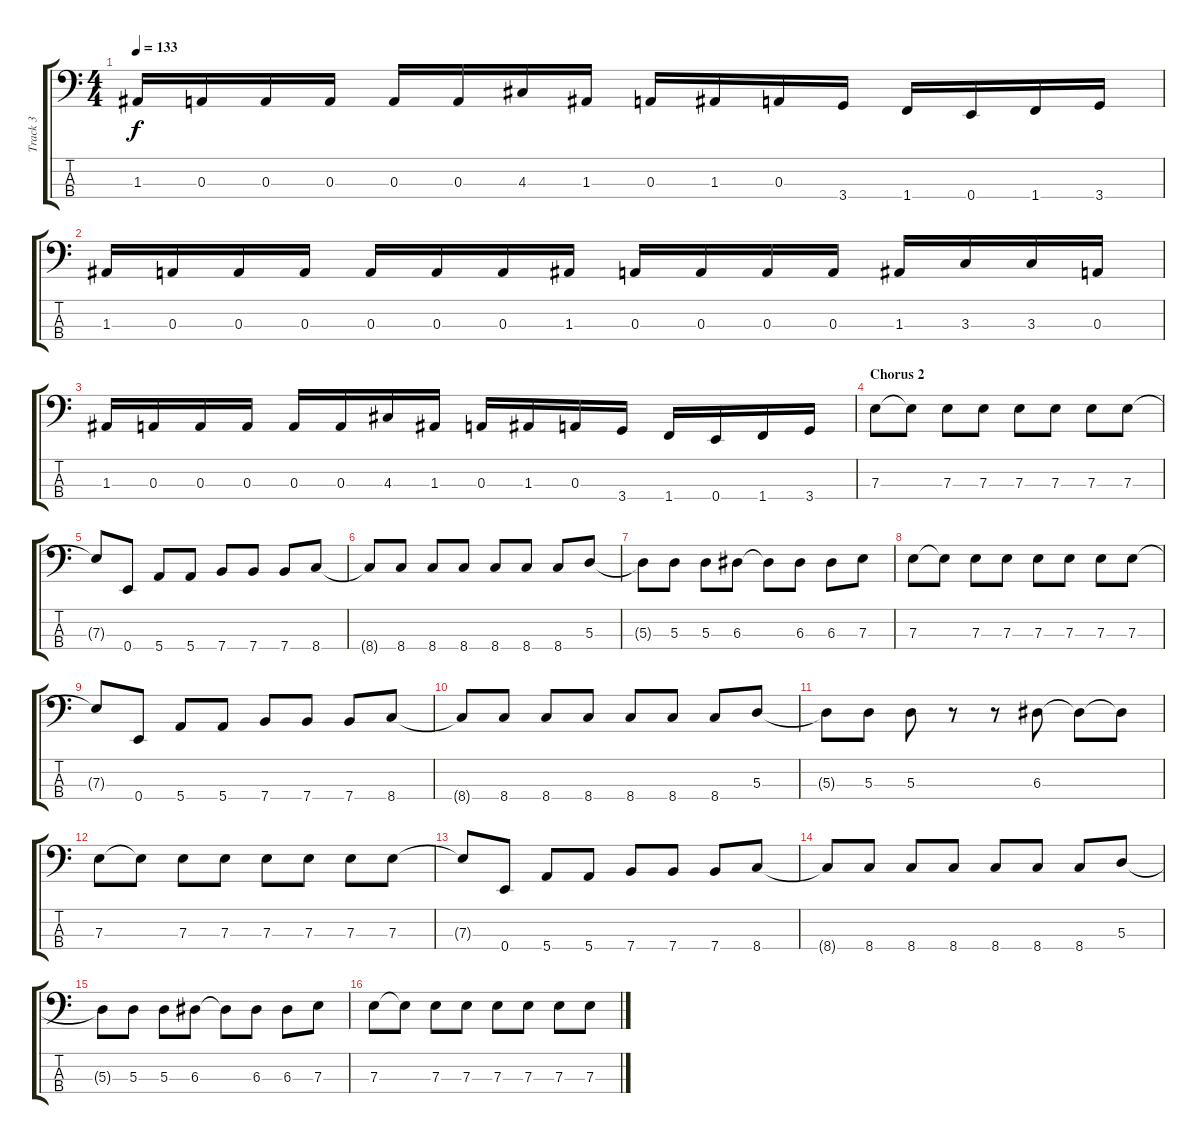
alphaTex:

\track ("Track 3" "Track 3") {instrument electricbassfinger}
\staff {score tabs}
\tuning (G2 D2 A1 E1) {hide}
\ts (4 4)
\tempo 133
\clef f4
\ks c
1.3.16{dy f} 0.3.16 0.3.16 0.3.16 0.3.16 0.3.16 4.3.16 1.3.16 0.3.16 1.3.16 0.3.16 3.4.16 1.4.16 0.4.16 1.4.16 3.4.16 |
1.3.16 0.3.16 0.3.16 0.3.16 0.3.16 0.3.16 0.3.16 1.3.16 0.3.16 0.3.16 0.3.16 0.3.16 1.3.16 3.3.16 3.3.16 0.3.16 |
1.3.16 0.3.16 0.3.16 0.3.16 0.3.16 0.3.16 4.3.16 1.3.16 0.3.16 1.3.16 0.3.16 3.4.16 1.4.16 0.4.16 1.4.16 3.4.16 |
\section ("" "Chorus 2")
7.3.8 7.3{t}.8 7.3.8 7.3.8 7.3.8 7.3.8 7.3.8 7.3.8 |
7.3{t}.8 0.4.8 5.4.8 5.4.8 7.4.8 7.4.8 7.4.8 8.4.8 |
8.4{t}.8 8.4.8 8.4.8 8.4.8 8.4.8 8.4.8 8.4.8 5.3.8 |
5.3{t}.8 5.3.8 5.3.8 6.3.8 6.3{t}.8 6.3.8 6.3.8 7.3.8 |
7.3.8 7.3{t}.8 7.3.8 7.3.8 7.3.8 7.3.8 7.3.8 7.3.8 |
7.3{t}.8 0.4.8 5.4.8 5.4.8 7.4.8 7.4.8 7.4.8 8.4.8 |
8.4{t}.8 8.4.8 8.4.8 8.4.8 8.4.8 8.4.8 8.4.8 5.3.8 |
5.3{t}.8 5.3.8 5.3.8 r.8 r.8 6.3.8 6.3{t}.8 6.3{t}.8 |
7.3.8 7.3{t}.8 7.3.8 7.3.8 7.3.8 7.3.8 7.3.8 7.3.8 |
7.3{t}.8 0.4.8 5.4.8 5.4.8 7.4.8 7.4.8 7.4.8 8.4.8 |
8.4{t}.8 8.4.8 8.4.8 8.4.8 8.4.8 8.4.8 8.4.8 5.3.8 |
5.3{t}.8 5.3.8 5.3.8 6.3.8 6.3{t}.8 6.3.8 6.3.8 7.3.8 |
7.3.8 7.3{t}.8 7.3.8 7.3.8 7.3.8 7.3.8 7.3.8 7.3.8
